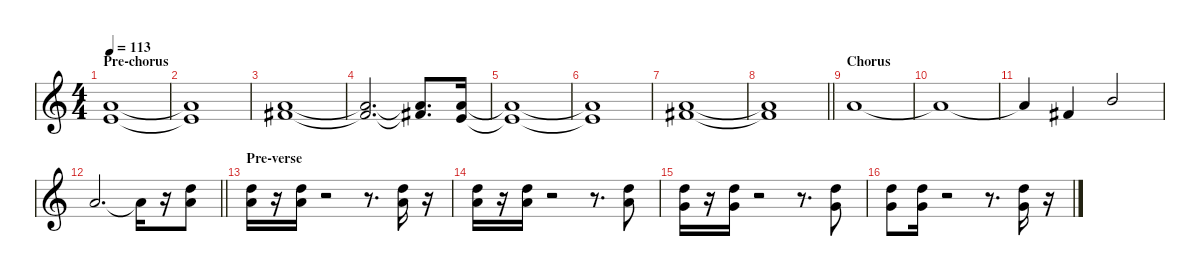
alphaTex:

\defaultSystemsLayout 4
\hideDynamics
\bracketExtendMode nobrackets
\singleTrackTrackNamePolicy hidden
\multiTrackTrackNamePolicy hidden
\firstSystemTrackNameMode fullname
\firstSystemTrackNameOrientation horizontal
\otherSystemsTrackNameOrientation horizontal
\track ("Keys" "led.synth.") {instrument lead5charang}
\staff {score}
\tuning (E4 B3 G3 D3 A2 E2)
\ts (4 4)
\section ("" "Pre-chorus")
\tempo 113
\clef g2
\ks c
(10.2{t} 9.3{t}).1{dy f beam Up} |
(10.2{t} 9.3{t}).1{beam Up} |
(5.1 7.2{acc #}).1{dy mf beam Up} |
(5.1{t} 7.2{t acc #}).2{d dy f beam Up} (5.1{t} 7.2{t acc #}).8{d beam Up} (5.1 5.2).16{dy mp beam Up} |
(5.1{t} 5.2{t}).1{dy f beam Up} |
(5.1{t} 5.2{t}).1{beam Up} |
(5.1 7.2{acc #}).1{dy mp beam Up} |
\barLineRight lightlight
(5.1{t} 7.2{t acc #}).1{dy f beam Up} |
\section ("" "Chorus")
5.1.1{dy fff beam Up} |
5.1{t}.1{dy f beam Up} |
5.1{t}.4{beam Up} 2.1{acc #}.4{beam Up} 7.1.2{beam Up} |
\barLineRight lightlight
5.1.2{d beam Up} 5.1{t}.16{beam Down} r.16{beam Down} (10.1 10.2).8{dy mf beam Down} |
\section ("" "Pre-verse")
(10.1 10.2).16{beam Down} r.16{beam Down} (10.1 10.2).16{dy f beam Down} r.2{beam Down} r.8{d beam Down} (10.1 10.2).16{beam Down} r.16{beam Down} |
(10.1 10.2).16{beam Down} r.16{beam Down} (10.1 10.2).16{beam Down} r.2{beam Down} r.8{d beam Down} (10.1 10.2).8{beam Down} |
(10.1 8.2).16{dy mf beam Down} r.16{beam Down} (10.1 8.2).16{dy f beam Down} r.2{beam Down} r.8{d beam Down} (10.1 8.2).8{beam Down} |
(10.1 8.2).8{dy mf beam Down} (10.1 8.2).16{dy f beam Down} r.2{beam Down} r.8{d beam Down} (10.1 8.2).16{beam Down} r.16{beam Down}
